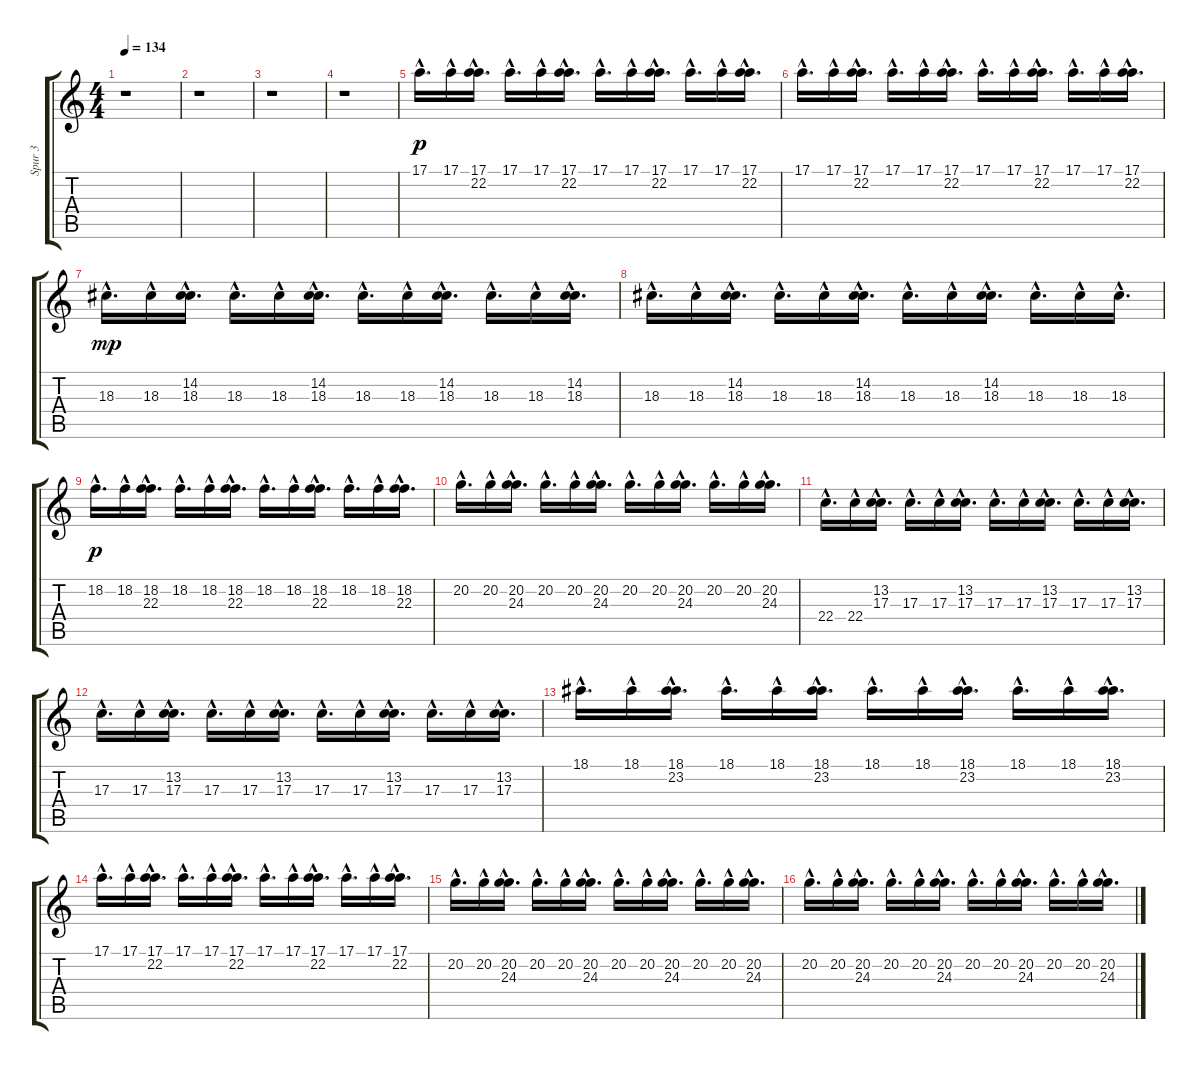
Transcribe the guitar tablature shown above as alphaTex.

\track ("Spur 3" "Spur 3") {instrument rockorgan}
\staff {score tabs}
\tuning (E4 B3 G3 D3 A2 E2) {hide}
\ts (4 4)
\tempo 134
\clef g2
\ks c
r.1{dy f} |
r.1 |
r.1 |
r.1 |
17.1{hac}.16{d dy p} 17.1{hac}.16 (17.1{hac} 22.2{hac}).16{d} 17.1{hac}.16{d} 17.1{hac}.16 (17.1{hac} 22.2{hac}).16{d} 17.1{hac}.16{d} 17.1{hac}.16 (17.1{hac} 22.2{hac}).16{d} 17.1{hac}.16{d} 17.1{hac}.16 (17.1{hac} 22.2{hac}).16{d} |
17.1{hac}.16{d} 17.1{hac}.16 (17.1{hac} 22.2{hac}).16{d} 17.1{hac}.16{d} 17.1{hac}.16 (17.1{hac} 22.2{hac}).16{d} 17.1{hac}.16{d} 17.1{hac}.16 (17.1{hac} 22.2{hac}).16{d} 17.1{hac}.16{d} 17.1{hac}.16 (17.1{hac} 22.2{hac}).16{d} |
18.3{hac}.16{d dy mp} 18.3{hac}.16 (14.2{hac} 18.3{hac}).16{d} 18.3{hac}.16{d} 18.3{hac}.16 (14.2{hac} 18.3{hac}).16{d} 18.3{hac}.16{d} 18.3{hac}.16 (14.2{hac} 18.3{hac}).16{d} 18.3{hac}.16{d} 18.3{hac}.16 (14.2{hac} 18.3{hac}).16{d} |
18.3{hac}.16{d} 18.3{hac}.16 (14.2{hac} 18.3{hac}).16{d} 18.3{hac}.16{d} 18.3{hac}.16 (14.2{hac} 18.3{hac}).16{d} 18.3{hac}.16{d} 18.3{hac}.16 (14.2{hac} 18.3{hac}).16{d} 18.3{hac}.16{d} 18.3{hac}.16 18.3{hac}.16{d} |
18.2{hac}.16{d dy p} 18.2{hac}.16 (18.2{hac} 22.3{hac}).16{d} 18.2{hac}.16{d} 18.2{hac}.16 (18.2{hac} 22.3{hac}).16{d} 18.2{hac}.16{d} 18.2{hac}.16 (18.2{hac} 22.3{hac}).16{d} 18.2{hac}.16{d} 18.2{hac}.16 (18.2{hac} 22.3{hac}).16{d} |
20.2{hac}.16{d} 20.2{hac}.16 (20.2{hac} 24.3{hac}).16{d} 20.2{hac}.16{d} 20.2{hac}.16 (20.2{hac} 24.3{hac}).16{d} 20.2{hac}.16{d} 20.2{hac}.16 (20.2{hac} 24.3{hac}).16{d} 20.2{hac}.16{d} 20.2{hac}.16 (20.2{hac} 24.3{hac}).16{d} |
22.4{hac}.16{d} 22.4{hac}.16 (13.2{hac} 17.3{hac}).16{d} 17.3{hac}.16{d} 17.3{hac}.16 (13.2{hac} 17.3{hac}).16{d} 17.3{hac}.16{d} 17.3{hac}.16 (13.2{hac} 17.3{hac}).16{d} 17.3{hac}.16{d} 17.3{hac}.16 (13.2{hac} 17.3{hac}).16{d} |
17.3{hac}.16{d} 17.3{hac}.16 (13.2{hac} 17.3{hac}).16{d} 17.3{hac}.16{d} 17.3{hac}.16 (13.2{hac} 17.3{hac}).16{d} 17.3{hac}.16{d} 17.3{hac}.16 (13.2{hac} 17.3{hac}).16{d} 17.3{hac}.16{d} 17.3{hac}.16 (13.2{hac} 17.3{hac}).16{d} |
18.1{hac}.16{d} 18.1{hac}.16 (18.1{hac} 23.2{hac}).16{d} 18.1{hac}.16{d} 18.1{hac}.16 (18.1{hac} 23.2{hac}).16{d} 18.1{hac}.16{d} 18.1{hac}.16 (18.1{hac} 23.2{hac}).16{d} 18.1{hac}.16{d} 18.1{hac}.16 (18.1{hac} 23.2{hac}).16{d} |
17.1{hac}.16{d} 17.1{hac}.16 (17.1{hac} 22.2{hac}).16{d} 17.1{hac}.16{d} 17.1{hac}.16 (17.1{hac} 22.2{hac}).16{d} 17.1{hac}.16{d} 17.1{hac}.16 (17.1{hac} 22.2{hac}).16{d} 17.1{hac}.16{d} 17.1{hac}.16 (17.1{hac} 22.2{hac}).16{d} |
20.2{hac}.16{d} 20.2{hac}.16 (20.2{hac} 24.3{hac}).16{d} 20.2{hac}.16{d} 20.2{hac}.16 (20.2{hac} 24.3{hac}).16{d} 20.2{hac}.16{d} 20.2{hac}.16 (20.2{hac} 24.3{hac}).16{d} 20.2{hac}.16{d} 20.2{hac}.16 (20.2{hac} 24.3{hac}).16{d} |
20.2{hac}.16{d} 20.2{hac}.16 (20.2{hac} 24.3{hac}).16{d} 20.2{hac}.16{d} 20.2{hac}.16 (20.2{hac} 24.3{hac}).16{d} 20.2{hac}.16{d} 20.2{hac}.16 (20.2{hac} 24.3{hac}).16{d} 20.2{hac}.16{d} 20.2{hac}.16 (20.2{hac} 24.3{hac}).16{d}
